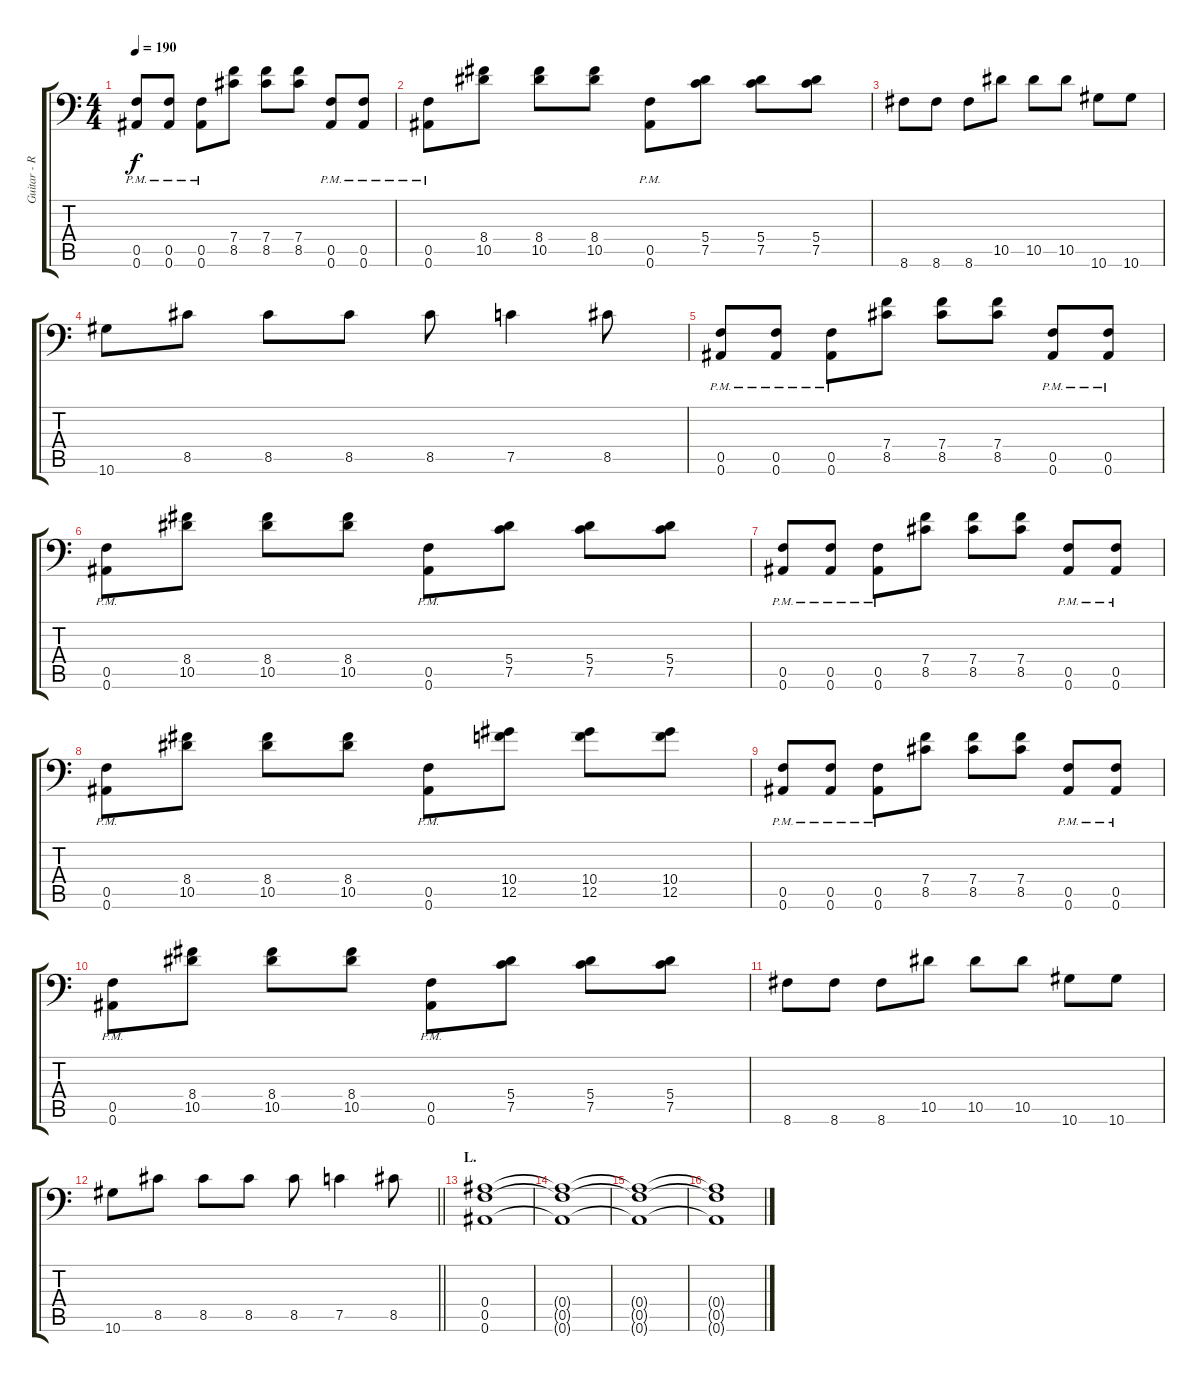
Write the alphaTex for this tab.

\track ("Guitar - Right" "Guitar - R") {instrument distortionguitar}
\staff {score tabs}
\tuning (C4 G3 Eb3 Bb2 F2 Bb1) {hide}
\ts (4 4)
\tempo 190
\clef f4
\ks c
(0.5{pm} 0.6{pm}).8{dy f} (0.5{pm} 0.6{pm}).8 (0.5{pm} 0.6{pm}).8 (7.4 8.5).8 (7.4 8.5).8 (7.4 8.5).8 (0.5{pm} 0.6{pm}).8 (0.5{pm} 0.6{pm}).8 |
(0.5{pm} 0.6{pm}).8 (8.4 10.5).8 (8.4 10.5).8 (8.4 10.5).8 (0.5{pm} 0.6{pm}).8 (5.4 7.5).8 (5.4 7.5).8 (5.4 7.5).8 |
8.6.8 8.6.8 8.6.8 10.5.8 10.5.8 10.5.8 10.6.8 10.6.8 |
10.6.8 8.5.8 8.5.8 8.5.8 8.5.8 7.5.4 8.5.8 |
(0.5{pm} 0.6{pm}).8 (0.5{pm} 0.6{pm}).8 (0.5{pm} 0.6{pm}).8 (7.4 8.5).8 (7.4 8.5).8 (7.4 8.5).8 (0.5{pm} 0.6{pm}).8 (0.5{pm} 0.6{pm}).8 |
(0.5{pm} 0.6{pm}).8 (8.4 10.5).8 (8.4 10.5).8 (8.4 10.5).8 (0.5{pm} 0.6{pm}).8 (5.4 7.5).8 (5.4 7.5).8 (5.4 7.5).8 |
(0.5{pm} 0.6{pm}).8 (0.5{pm} 0.6{pm}).8 (0.5{pm} 0.6{pm}).8 (7.4 8.5).8 (7.4 8.5).8 (7.4 8.5).8 (0.5{pm} 0.6{pm}).8 (0.5{pm} 0.6{pm}).8 |
(0.5{pm} 0.6{pm}).8 (8.4 10.5).8 (8.4 10.5).8 (8.4 10.5).8 (0.5{pm} 0.6{pm}).8 (10.4 12.5).8 (10.4 12.5).8 (10.4 12.5).8 |
(0.5{pm} 0.6{pm}).8 (0.5{pm} 0.6{pm}).8 (0.5{pm} 0.6{pm}).8 (7.4 8.5).8 (7.4 8.5).8 (7.4 8.5).8 (0.5{pm} 0.6{pm}).8 (0.5{pm} 0.6{pm}).8 |
(0.5{pm} 0.6{pm}).8 (8.4 10.5).8 (8.4 10.5).8 (8.4 10.5).8 (0.5{pm} 0.6{pm}).8 (5.4 7.5).8 (5.4 7.5).8 (5.4 7.5).8 |
8.6.8 8.6.8 8.6.8 10.5.8 10.5.8 10.5.8 10.6.8 10.6.8 |
\barLineRight lightlight
10.6.8 8.5.8 8.5.8 8.5.8 8.5.8 7.5.4 8.5.8 |
\section ("" "L.")
(0.4 0.5 0.6).1 |
(0.4{t} 0.5{t} 0.6{t}).1 |
(0.4{t} 0.5{t} 0.6{t}).1 |
(0.4{t} 0.5{t} 0.6{t}).1
